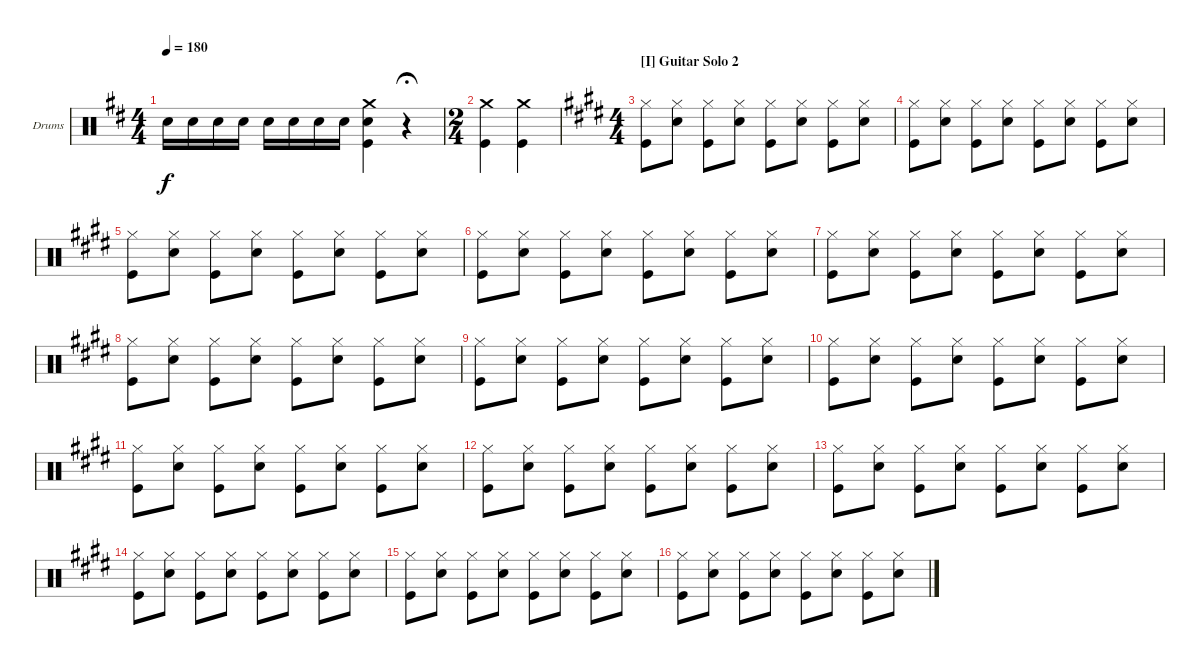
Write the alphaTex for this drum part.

\bracketExtendMode groupsimilarinstruments
\firstSystemTrackNameOrientation horizontal
\otherSystemsTrackNameOrientation horizontal
\track ("Drumkit" "Drums") {instrument percussion}
\staff {score}
\articulation defaults
\ts (4 4)
\tempo 180
\clef neutral
\scale
1.05044
\ks d "Snare (hit) 2".16{dy f} "Snare (hit) 2".16 "Snare (hit) 2".16 "Snare (hit) 2".16 "Snare (hit) 2".16 "Snare (hit) 2".16 "Snare (hit) 2".16 "Snare (hit) 2".16
("Kick (hit)" "Snare (hit) 2" "Crash medium (hit)").4 r.4{fermata (medium 0.13)} |
\ts (2 4)
\scale
0.949559 ("Kick (hit)" "Crash medium (hit)").4 ("Kick (hit)" "Crash medium (hit)").4 |
\ts (4 4)
\section ("I" "Guitar Solo 2")
\scale
1.08071
\ks e
("Kick (hit)" "Hi-Hat (closed)").8 ("Snare (hit) 2" "Hi-Hat (closed)").8 ("Kick (hit)" "Hi-Hat (closed)").8 ("Snare (hit) 2" "Hi-Hat (closed)").8 ("Kick (hit)" "Hi-Hat (closed)").8 ("Snare (hit) 2" "Hi-Hat (closed)").8 ("Kick (hit)" "Hi-Hat (closed)").8 ("Snare (hit) 2" "Hi-Hat (closed)").8 |
\scale
0.919294 ("Kick (hit)" "Hi-Hat (closed)").8 ("Snare (hit) 2" "Hi-Hat (closed)").8 ("Kick (hit)" "Hi-Hat (closed)").8 ("Snare (hit) 2" "Hi-Hat (closed)").8 ("Kick (hit)" "Hi-Hat (closed)").8 ("Snare (hit) 2" "Hi-Hat (closed)").8 ("Kick (hit)" "Hi-Hat (closed)").8 ("Snare (hit) 2" "Hi-Hat (closed)").8 |
\scale
1.05044 ("Kick (hit)" "Hi-Hat (closed)").8 ("Snare (hit) 2" "Hi-Hat (closed)").8 ("Kick (hit)" "Hi-Hat (closed)").8 ("Snare (hit) 2" "Hi-Hat (closed)").8 ("Kick (hit)" "Hi-Hat (closed)").8 ("Snare (hit) 2" "Hi-Hat (closed)").8 ("Kick (hit)" "Hi-Hat (closed)").8 ("Snare (hit) 2" "Hi-Hat (closed)").8 |
\scale
0.949559 ("Kick (hit)" "Hi-Hat (closed)").8 ("Snare (hit) 2" "Hi-Hat (closed)").8 ("Kick (hit)" "Hi-Hat (closed)").8 ("Snare (hit) 2" "Hi-Hat (closed)").8 ("Kick (hit)" "Hi-Hat (closed)").8 ("Snare (hit) 2" "Hi-Hat (closed)").8 ("Kick (hit)" "Hi-Hat (closed)").8 ("Snare (hit) 2" "Hi-Hat (closed)").8 |
\scale
1.05044 ("Kick (hit)" "Hi-Hat (closed)").8 ("Snare (hit) 2" "Hi-Hat (closed)").8 ("Kick (hit)" "Hi-Hat (closed)").8 ("Snare (hit) 2" "Hi-Hat (closed)").8 ("Kick (hit)" "Hi-Hat (closed)").8 ("Snare (hit) 2" "Hi-Hat (closed)").8 ("Kick (hit)" "Hi-Hat (closed)").8 ("Snare (hit) 2" "Hi-Hat (closed)").8 |
\scale
0.949559 ("Kick (hit)" "Hi-Hat (closed)").8 ("Snare (hit) 2" "Hi-Hat (closed)").8 ("Kick (hit)" "Hi-Hat (closed)").8 ("Snare (hit) 2" "Hi-Hat (closed)").8 ("Kick (hit)" "Hi-Hat (closed)").8 ("Snare (hit) 2" "Hi-Hat (closed)").8 ("Kick (hit)" "Hi-Hat (closed)").8 ("Snare (hit) 2" "Hi-Hat (closed)").8 |
\scale
1.05044 ("Kick (hit)" "Hi-Hat (closed)").8 ("Snare (hit) 2" "Hi-Hat (closed)").8 ("Kick (hit)" "Hi-Hat (closed)").8 ("Snare (hit) 2" "Hi-Hat (closed)").8 ("Kick (hit)" "Hi-Hat (closed)").8 ("Snare (hit) 2" "Hi-Hat (closed)").8 ("Kick (hit)" "Hi-Hat (closed)").8 ("Snare (hit) 2" "Hi-Hat (closed)").8 |
\scale
0.949559 ("Kick (hit)" "Hi-Hat (closed)").8 ("Snare (hit) 2" "Hi-Hat (closed)").8 ("Kick (hit)" "Hi-Hat (closed)").8 ("Snare (hit) 2" "Hi-Hat (closed)").8 ("Kick (hit)" "Hi-Hat (closed)").8 ("Snare (hit) 2" "Hi-Hat (closed)").8 ("Kick (hit)" "Hi-Hat (closed)").8 ("Snare (hit) 2" "Hi-Hat (closed)").8 |
\scale
1.05044 ("Kick (hit)" "Hi-Hat (closed)").8 ("Snare (hit) 2" "Hi-Hat (closed)").8 ("Kick (hit)" "Hi-Hat (closed)").8 ("Snare (hit) 2" "Hi-Hat (closed)").8 ("Kick (hit)" "Hi-Hat (closed)").8 ("Snare (hit) 2" "Hi-Hat (closed)").8 ("Kick (hit)" "Hi-Hat (closed)").8 ("Snare (hit) 2" "Hi-Hat (closed)").8 |
\scale
0.949559 ("Kick (hit)" "Hi-Hat (closed)").8 ("Snare (hit) 2" "Hi-Hat (closed)").8 ("Kick (hit)" "Hi-Hat (closed)").8 ("Snare (hit) 2" "Hi-Hat (closed)").8 ("Kick (hit)" "Hi-Hat (closed)").8 ("Snare (hit) 2" "Hi-Hat (closed)").8 ("Kick (hit)" "Hi-Hat (closed)").8 ("Snare (hit) 2" "Hi-Hat (closed)").8 |
\scale
1.05044 ("Kick (hit)" "Hi-Hat (closed)").8 ("Snare (hit) 2" "Hi-Hat (closed)").8 ("Kick (hit)" "Hi-Hat (closed)").8 ("Snare (hit) 2" "Hi-Hat (closed)").8 ("Kick (hit)" "Hi-Hat (closed)").8 ("Snare (hit) 2" "Hi-Hat (closed)").8 ("Kick (hit)" "Hi-Hat (closed)").8 ("Snare (hit) 2" "Hi-Hat (closed)").8 |
\scale
0.949559 ("Kick (hit)" "Hi-Hat (closed)").8 ("Snare (hit) 2" "Hi-Hat (closed)").8 ("Kick (hit)" "Hi-Hat (closed)").8 ("Snare (hit) 2" "Hi-Hat (closed)").8 ("Kick (hit)" "Hi-Hat (closed)").8 ("Snare (hit) 2" "Hi-Hat (closed)").8 ("Kick (hit)" "Hi-Hat (closed)").8 ("Snare (hit) 2" "Hi-Hat (closed)").8 |
\scale
1.05044 ("Kick (hit)" "Hi-Hat (closed)").8 ("Snare (hit) 2" "Hi-Hat (closed)").8 ("Kick (hit)" "Hi-Hat (closed)").8 ("Snare (hit) 2" "Hi-Hat (closed)").8 ("Kick (hit)" "Hi-Hat (closed)").8 ("Snare (hit) 2" "Hi-Hat (closed)").8 ("Kick (hit)" "Hi-Hat (closed)").8 ("Snare (hit) 2" "Hi-Hat (closed)").8 |
\scale
0.949559 ("Kick (hit)" "Hi-Hat (closed)").8 ("Snare (hit) 2" "Hi-Hat (closed)").8 ("Kick (hit)" "Hi-Hat (closed)").8 ("Snare (hit) 2" "Hi-Hat (closed)").8 ("Kick (hit)" "Hi-Hat (closed)").8 ("Snare (hit) 2" "Hi-Hat (closed)").8 ("Kick (hit)" "Hi-Hat (closed)").8 ("Snare (hit) 2" "Hi-Hat (closed)").8
